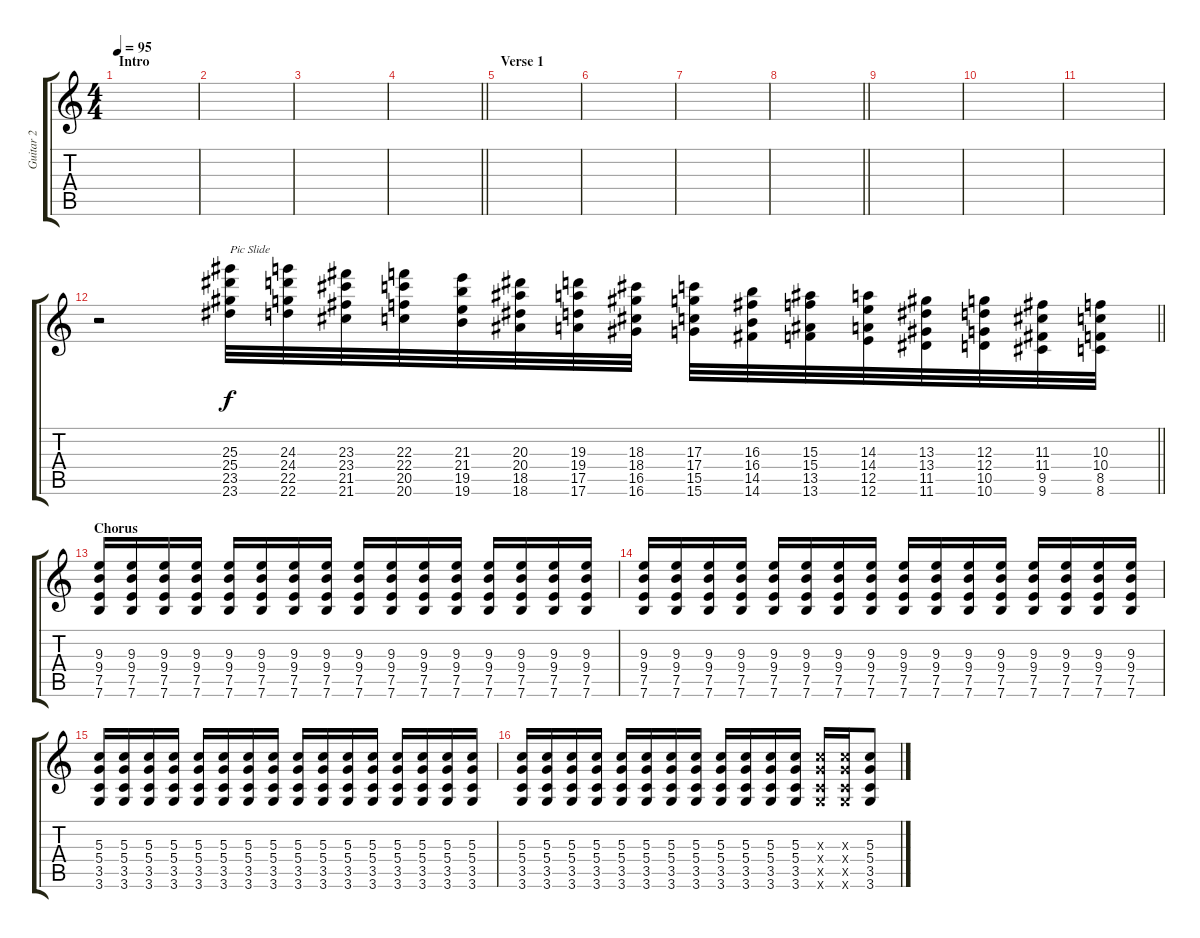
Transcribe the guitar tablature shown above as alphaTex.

\track ("Guitar 2" "Guitar 2") {instrument overdrivenguitar}
\staff {score tabs}
\tuning (E4 B3 G3 D3 A2 E2) {hide}
\ts (4 4)
\section ("" "Intro")
\tempo 95
\clef g2
\ks c
|
|
|
\barLineRight lightlight
|
\section ("" "Verse 1")
|
|
|
\barLineRight lightlight
|
|
|
|
\barLineRight lightlight
r.2 (25.3 25.4 23.5 23.6).32{txt "Pic Slide" volume 8 instrument guitarharmonics} (24.3 24.4 22.5 22.6).32 (23.3 23.4 21.5 21.6).32 (22.3 22.4 20.5 20.6).32 (21.3 21.4 19.5 19.6).32 (20.3 20.4 18.5 18.6).32 (19.3 19.4 17.5 17.6).32 (18.3 18.4 16.5 16.6).32 (17.3 17.4 15.5 15.6).32 (16.3 16.4 14.5 14.6).32 (15.3 15.4 13.5 13.6).32 (14.3 14.4 12.5 12.6).32 (13.3 13.4 11.5 11.6).32 (12.3 12.4 10.5 10.6).32 (11.3 11.4 9.5 9.6).32 (10.3 10.4 8.5 8.6).32 |
\section ("" "Chorus")
(9.3 9.4 7.5 7.6).16{volume 12 instrument overdrivenguitar} (9.3 9.4 7.5 7.6).16 (9.3 9.4 7.5 7.6).16 (9.3 9.4 7.5 7.6).16 (9.3 9.4 7.5 7.6).16 (9.3 9.4 7.5 7.6).16 (9.3 9.4 7.5 7.6).16 (9.3 9.4 7.5 7.6).16 (9.3 9.4 7.5 7.6).16 (9.3 9.4 7.5 7.6).16 (9.3 9.4 7.5 7.6).16 (9.3 9.4 7.5 7.6).16 (9.3 9.4 7.5 7.6).16 (9.3 9.4 7.5 7.6).16 (9.3 9.4 7.5 7.6).16 (9.3 9.4 7.5 7.6).16 |
(9.3 9.4 7.5 7.6).16 (9.3 9.4 7.5 7.6).16 (9.3 9.4 7.5 7.6).16 (9.3 9.4 7.5 7.6).16 (9.3 9.4 7.5 7.6).16 (9.3 9.4 7.5 7.6).16 (9.3 9.4 7.5 7.6).16 (9.3 9.4 7.5 7.6).16 (9.3 9.4 7.5 7.6).16 (9.3 9.4 7.5 7.6).16 (9.3 9.4 7.5 7.6).16 (9.3 9.4 7.5 7.6).16 (9.3 9.4 7.5 7.6).16 (9.3 9.4 7.5 7.6).16 (9.3 9.4 7.5 7.6).16 (9.3 9.4 7.5 7.6).16 |
(5.3 5.4 3.5 3.6).16 (5.3 5.4 3.5 3.6).16 (5.3 5.4 3.5 3.6).16 (5.3 5.4 3.5 3.6).16 (5.3 5.4 3.5 3.6).16 (5.3 5.4 3.5 3.6).16 (5.3 5.4 3.5 3.6).16 (5.3 5.4 3.5 3.6).16 (5.3 5.4 3.5 3.6).16 (5.3 5.4 3.5 3.6).16 (5.3 5.4 3.5 3.6).16 (5.3 5.4 3.5 3.6).16 (5.3 5.4 3.5 3.6).16 (5.3 5.4 3.5 3.6).16 (5.3 5.4 3.5 3.6).16 (5.3 5.4 3.5 3.6).16 |
(5.3 5.4 3.5 3.6).16 (5.3 5.4 3.5 3.6).16 (5.3 5.4 3.5 3.6).16 (5.3 5.4 3.5 3.6).16 (5.3 5.4 3.5 3.6).16 (5.3 5.4 3.5 3.6).16 (5.3 5.4 3.5 3.6).16 (5.3 5.4 3.5 3.6).16 (5.3 5.4 3.5 3.6).16 (5.3 5.4 3.5 3.6).16 (5.3 5.4 3.5 3.6).16 (5.3 5.4 3.5 3.6).16 (5.3{x} 5.4{x} 3.5{x} 3.6{x}).16 (5.3{x} 5.4{x} 3.5{x} 3.6{x}).16 (5.3 5.4 3.5 3.6).8
